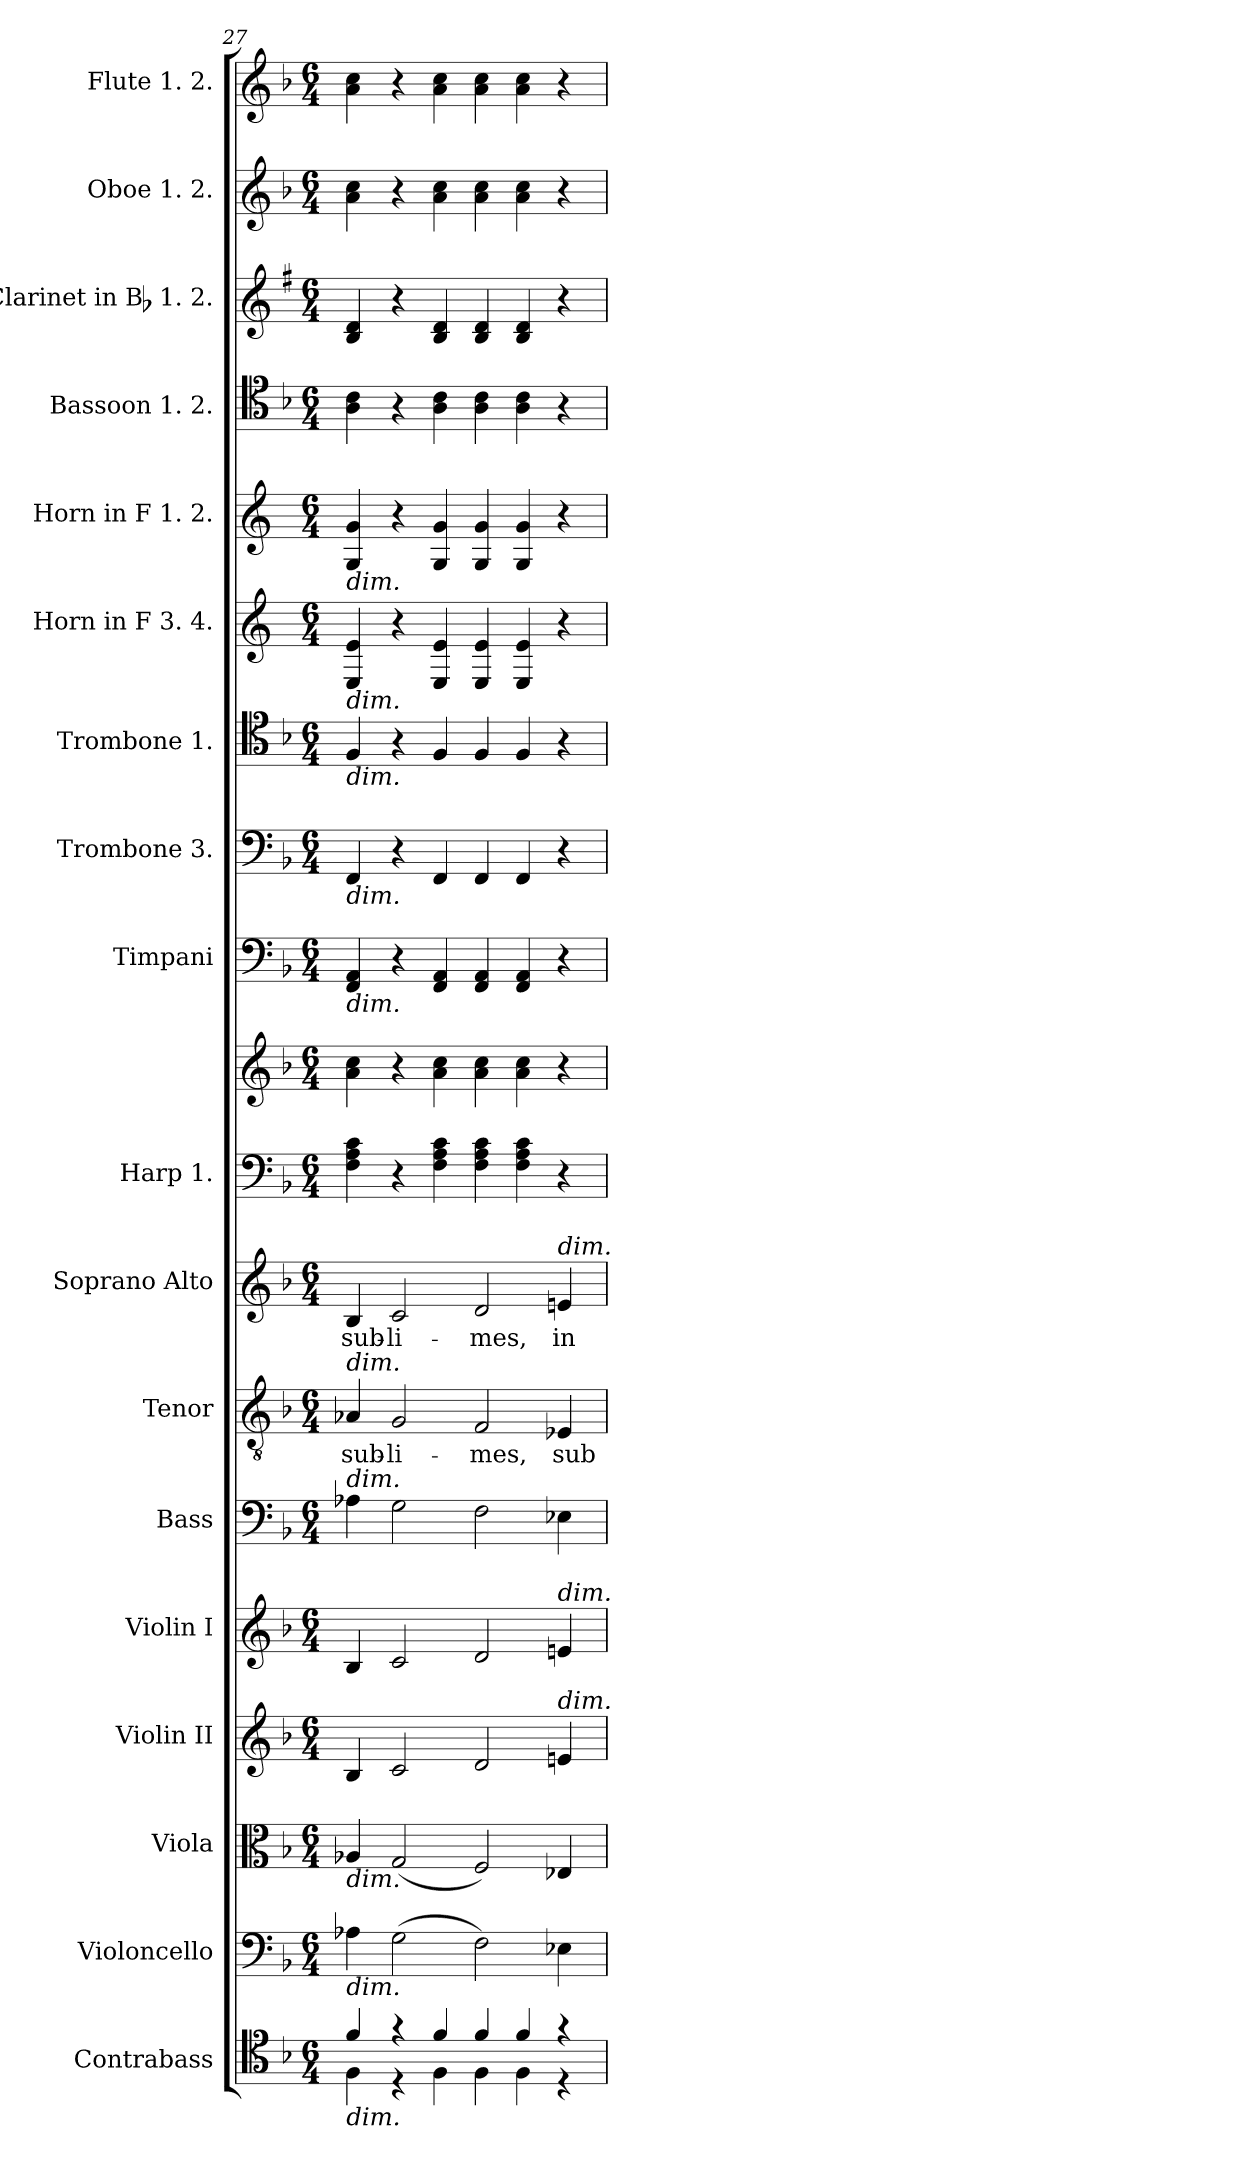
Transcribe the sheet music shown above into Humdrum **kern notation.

**kern	**kern	**kern	**kern	**kern	**kern	**kern	**text	**kern	**text	**kern	**kern	**kern	**kern	**kern	**kern	**kern	**kern	**kern	**kern	**kern
*part18	*part17	*part16	*part15	*part14	*part13	*part12	*part12	*part11	*part11	*part10	*part10	*part9	*part8	*part7	*part6	*part5	*part4	*part3	*part2	*part1
*staff19	*staff18	*staff17	*staff16	*staff15	*staff14	*staff13	*staff13	*staff12	*staff12	*staff11	*staff10	*staff9	*staff8	*staff7	*staff6	*staff5	*staff4	*staff3	*staff2	*staff1
*I"Contrabass	*I"Violoncello	*I"Viola	*I"Violin II	*I"Violin I	*I"Bass	*I"Tenor	*	*I"Soprano Alto	*	*I"Harp 1.	*	*I"Timpani	*I"Trombone 3.	*I"Trombone 1.	*I"Horn in F 3. 4.	*I"Horn in F 1. 2.	*I"Bassoon 1. 2.	*I"Clarinet in Bb 1. 2.	*I"Oboe 1. 2.	*I"Flute 1. 2.
*I'Cb.	*I'Vc.	*I'Vla.	*I'Vln. II	*I'Vln. I	*I'B.	*I'T.	*	*I'S.	*	*I'Hp.	*	*I'Timp.	*I'Tbn.	*I'Tbn.	*I'Hn.	*I'Hn.	*I'Bsn.	*I'Cl.	*I'Ob.	*I'Fl.
*clefC4	*clefF4	*clefC3	*clefG2	*clefG2	*clefF4	*clefGv2	*	*clefG2	*	*clefF4	*clefG2	*clefF4	*clefF4	*clefC4	*clefG2	*clefG2	*clefC4	*clefG2	*clefG2	*clefG2
*ITrd7c12	*	*	*	*	*	*ITrd7c12	*	*	*	*	*	*	*	*	*ITrd4c7	*ITrd4c7	*	*ITrd1c2	*	*
*k[b-]	*k[b-]	*k[b-]	*k[b-]	*k[b-]	*k[b-]	*k[b-]	*	*k[b-]	*	*k[b-]	*k[b-]	*k[b-]	*k[b-]	*k[b-]	*k[b-]	*k[b-]	*k[b-]	*k[b-]	*k[b-]	*k[b-]
*F:	*F:	*F:	*F:	*F:	*F:	*F:	*	*F:	*	*F:	*F:	*F:	*F:	*F:	*F:	*F:	*F:	*F:	*F:	*F:
*M6/4	*M6/4	*M6/4	*M6/4	*M6/4	*M6/4	*M6/4	*	*M6/4	*	*M6/4	*M6/4	*M6/4	*M6/4	*M6/4	*M6/4	*M6/4	*M6/4	*M6/4	*M6/4	*M6/4
=27	=27	=27	=27	=27	=27	=27	=27	=27	=27	=27	=27	=27	=27	=27	=27	=27	=27	=27	=27	=27
*^	*	*	*	*	*	*	*	*	*	*	*	*	*	*	*	*	*	*	*	*
!	!	!	!	!	!	!	!	!LO:LY:b:color=#000000	!	!	!	!	!	!	!	!	!	!	!	!	!
!	!	!	!	!	!	!	!	!	!	!	!	!	!	!	!	!	!LO:TX:b:i:t=dim.	!	!	!	!
!	!	!	!	!	!	!	!	!	!	!	!	!	!	!	!	!LO:TX:b:i:t=dim.	!	!	!	!	!
!	!	!	!	!	!	!	!	!	!	!	!	!	!	!	!LO:TX:b:i:t=dim.	!	!	!	!	!	!
!	!	!	!	!	!	!	!	!	!	!	!	!	!	!LO:TX:b:i:t=dim.	!	!	!	!	!	!	!
!	!	!	!	!	!	!	!	!	!	!	!	!	!LO:TX:b:i:t=dim.	!	!	!	!	!	!	!	!
!	!	!	!	!	!	!	!LO:TX:a:i:t=dim.	!	!	!	!	!	!	!	!	!	!	!	!	!	!
!	!	!	!	!	!	!LO:TX:a:i:t=dim.	!	!	!	!	!	!	!	!	!	!	!	!	!	!	!
!	!	!	!LO:TX:b:i:t=dim.	!	!	!	!	!	!	!	!	!	!	!	!	!	!	!	!	!	!
!	!	!LO:TX:b:i:t=dim.	!	!	!	!	!	!	!	!	!	!	!	!	!	!	!	!	!	!	!
!LO:TX:b:i:t=dim.	!	!	!	!	!	!	!	!	!	!	!	!	!	!	!	!	!	!	!	!	!
!	!	!	!	!	!	!	!	!	!	!LO:LY:b:color=#000000	!	!	!	!	!	!	!	!	!	!	!
4Fi/	4FFi\	4A-Xi\	4A-Xi/	4B-i/	4B-i/	4A-Xi\	4AA-Xi/	sub-	4B-i/	sub-	4Fi\ 4Ai 4ci	4ai\ 4cci	4FFi/ 4AAi	4FFi/	4Fi/	4AAi/ 4Ai	4Ci/ 4ci	4Ai\ 4ci	4Ai/ 4ci	4ai\ 4cci	4ai\ 4cci
!	!	!	!	!	!	!	!	!LO:LY:b:color=#000000	!	!	!	!	!	!	!	!	!	!	!	!	!
!	!	!	!	!	!	!	!	!	!	!LO:LY:b:color=#000000	!	!	!	!	!	!	!	!	!	!	!
4r	4r	(2Gi\	(2Gi/	2ci/	2ci/	2Gi\	2GGi/	-li-	2ci/	-li-	4r	4r	4r	4r	4r	4r	4r	4r	4r	4r	4r
4Fi/	4FFi\	.	.	.	.	.	.	.	.	.	4Fi\ 4Ai 4ci	4ai\ 4cci	4FFi/ 4AAi	4FFi/	4Fi/	4AAi/ 4Ai	4Ci/ 4ci	4Ai\ 4ci	4Ai/ 4ci	4ai\ 4cci	4ai\ 4cci
!	!	!	!	!	!	!	!	!LO:LY:b:color=#000000	!	!	!	!	!	!	!	!	!	!	!	!	!
!	!	!	!	!	!	!	!	!	!	!LO:LY:b:color=#000000	!	!	!	!	!	!	!	!	!	!	!
4Fi/	4FFi\	2Fi\)	2Fi/)	2di/	2di/	2Fi\	2FFi/	-mes,	2di/	-mes,	4Fi\ 4Ai 4ci	4ai\ 4cci	4FFi/ 4AAi	4FFi/	4Fi/	4AAi/ 4Ai	4Ci/ 4ci	4Ai\ 4ci	4Ai/ 4ci	4ai\ 4cci	4ai\ 4cci
4Fi/	4FFi\	.	.	.	.	.	.	.	.	.	4Fi\ 4Ai 4ci	4ai\ 4cci	4FFi/ 4AAi	4FFi/	4Fi/	4AAi/ 4Ai	4Ci/ 4ci	4Ai\ 4ci	4Ai/ 4ci	4ai\ 4cci	4ai\ 4cci
!	!	!	!	!	!	!	!	!LO:LY:b:color=#000000	!	!	!	!	!	!	!	!	!	!	!	!	!
!	!	!	!	!	!	!	!	!	!LO:TX:a:i:t=dim.	!	!	!	!	!	!	!	!	!	!	!	!
!	!	!	!	!	!LO:TX:a:i:t=dim.	!	!	!	!	!	!	!	!	!	!	!	!	!	!	!	!
!	!	!	!	!LO:TX:a:i:t=dim.	!	!	!	!	!	!	!	!	!	!	!	!	!	!	!	!	!
!	!	!	!	!	!	!	!	!	!	!LO:LY:b:color=#000000	!	!	!	!	!	!	!	!	!	!	!
4r	4r	4E-Xi\	4E-Xi/	4eni/	4eni/	4E-Xi\	4EE-Xi/	sub-	4eni/	in	4r	4r	4r	4r	4r	4r	4r	4r	4r	4r	4r
*v	*v	*	*	*	*	*	*	*	*	*	*	*	*	*	*	*	*	*	*	*	*
=	=	=	=	=	=	=	=	=	=	=	=	=	=	=	=	=	=	=	=	=
*-	*-	*-	*-	*-	*-	*-	*-	*-	*-	*-	*-	*-	*-	*-	*-	*-	*-	*-	*-	*-
